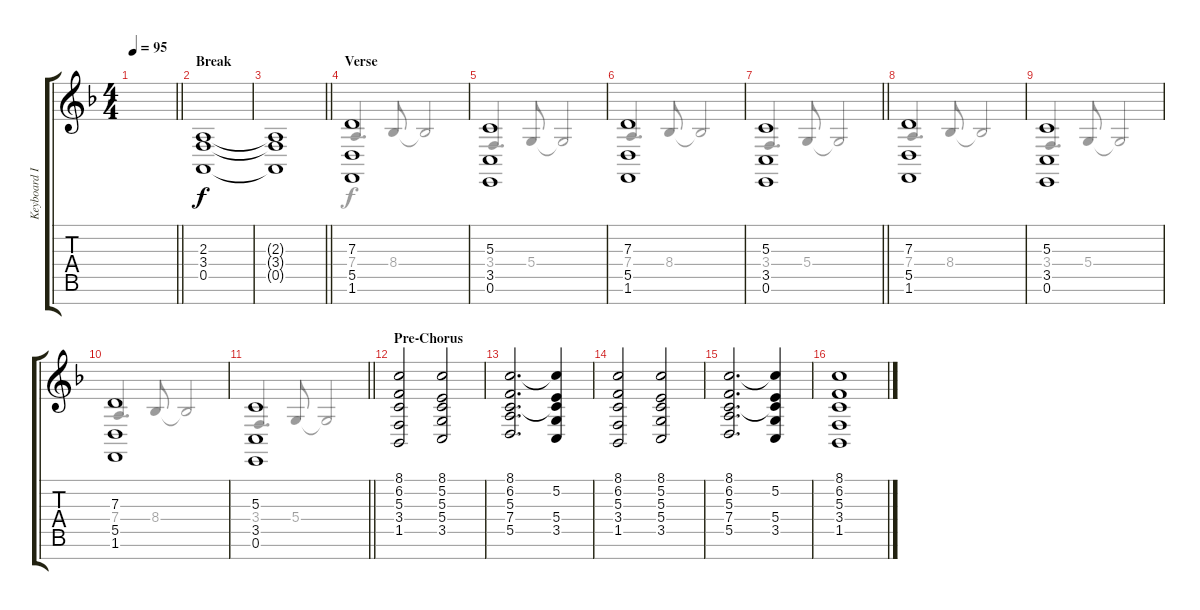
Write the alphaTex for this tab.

\track ("Keyboard I" "Keyboard I") {instrument pad2warm}
\staff {score tabs}
\tuning (E4 B3 G3 D3 A2 E2 B1) {hide}
\voice
\ts (4 4)
\tempo 95
\clef g2
\barLineRight lightlight
\ks f
|
\section ("" "Break")
(2.3 3.4 0.5).1 |
\barLineRight lightlight
(2.3{t} 3.4{t} 0.5{t}).1 |
\section ("" "Verse")
(7.3 5.5 1.6).1 |
(5.3 3.5 0.6).1 |
(7.3 5.5 1.6).1 |
\barLineRight lightlight
(5.3 3.5 0.6).1 |
(7.3 5.5 1.6).1 |
(5.3 3.5 0.6).1 |
(7.3 5.5 1.6).1 |
\barLineRight lightlight
(5.3 3.5 0.6).1 |
\section ("" "Pre-Chorus")
(8.1 6.2 5.3 3.4 1.5).2 (8.1 5.2 5.3 5.4 3.5).2 |
(8.1 6.2 5.3 7.4 5.5).2{d} (8.1{t} 5.2 5.3{t} 5.4 3.5).4 |
(8.1 6.2 5.3 3.4 1.5).2 (8.1 5.2 5.3 5.4 3.5).2 |
(8.1 6.2 5.3 7.4 5.5).2{d} (8.1{t} 5.2 5.3{t} 5.4 3.5).4 |
(8.1 6.2 5.3 3.4 1.5).1
\voice
\clef g2
\ottava regular
\simile none
\barLineRight lightlight
\ks f
|
|
\barLineRight lightlight
|
7.4.4{d beam Up} 8.4.8{beam Up} 8.4{t}.2{beam Up} |
3.4.4{d beam Up} 5.4.8{beam Up} 5.4{t}.2{beam Up} |
7.4.4{d beam Up} 8.4.8{beam Up} 8.4{t}.2{beam Up} |
\barLineRight lightlight
3.4.4{d beam Up} 5.4.8{beam Up} 5.4{t}.2{beam Up} |
7.4.4{d beam Up} 8.4.8{beam Up} 8.4{t}.2{beam Up} |
3.4.4{d beam Up} 5.4.8{beam Up} 5.4{t}.2{beam Up} |
7.4.4{d beam Up} 8.4.8{beam Up} 8.4{t}.2{beam Up} |
\barLineRight lightlight
3.4.4{d beam Up} 5.4.8{beam Up} 5.4{t}.2{beam Up} |
|
|
|
|
